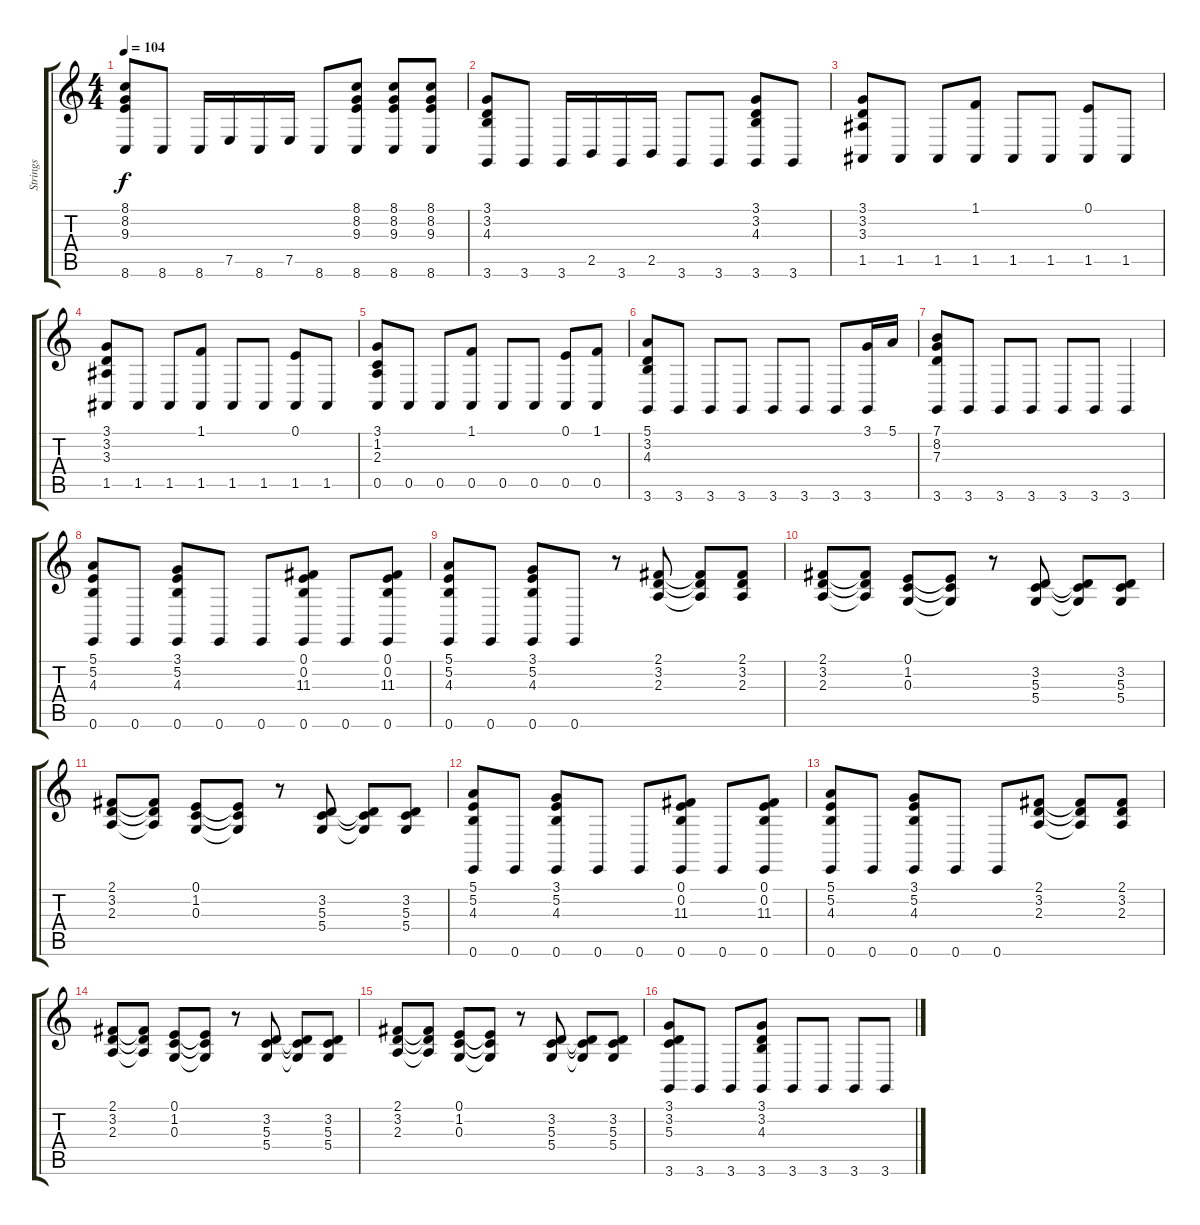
\track ("Strings" "Strings") {instrument synthstrings1}
\staff {score tabs}
\tuning (E4 B3 G3 D3 A2 E2) {hide}
\ts (4 4)
\tempo 104
\clef g2
\ks c
(8.1 8.2 9.3 8.6).8{dy f} 8.6.8 8.6.16 7.5.16 8.6.16 7.5.16 8.6.8 (8.1 8.2 9.3 8.6).8 (8.1 8.2 9.3 8.6).8 (8.1 8.2 9.3 8.6).8 |
(3.1 3.2 4.3 3.6).8 3.6.8 3.6.16 2.5.16 3.6.16 2.5.16 3.6.8 3.6.8 (3.1 3.2 4.3 3.6).8 3.6.8 |
(3.1 3.2 3.3 1.5).8 1.5.8 1.5.8 (1.1 1.5).8 1.5.8 1.5.8 (0.1 1.5).8 1.5.8 |
(3.1 3.2 3.3 1.5).8 1.5.8 1.5.8 (1.1 1.5).8 1.5.8 1.5.8 (0.1 1.5).8 1.5.8 |
(3.1 1.2 2.3 0.5).8 0.5.8 0.5.8 (1.1 0.5).8 0.5.8 0.5.8 (0.1 0.5).8 (1.1 0.5).8 |
(5.1 3.2 4.3 3.6).8 3.6.8 3.6.8 3.6.8 3.6.8 3.6.8 3.6.8 (3.1 3.6).16 5.1.16 |
(7.1 8.2 7.3 3.6).8 3.6.8 3.6.8 3.6.8 3.6.8 3.6.8 3.6.4 |
(5.1 5.2 4.3 0.6).8 0.6.8 (3.1 5.2 4.3 0.6).8 0.6.8 0.6.8 (0.1 0.2 11.3 0.6).8 0.6.8 (0.1 0.2 11.3 0.6).8 |
(5.1 5.2 4.3 0.6).8 0.6.8 (3.1 5.2 4.3 0.6).8 0.6.8 r.8 (2.1 3.2 2.3).8 (2.1{t} 3.2{t} 2.3{t}).8 (2.1 3.2 2.3).8 |
(2.1 3.2 2.3).8 (2.1{t} 3.2{t} 2.3{t}).8 (0.1 1.2 0.3).8 (0.1{t} 1.2{t} 0.3{t}).8 r.8 (3.2 5.3 5.4).8 (3.2{t} 5.3{t} 5.4{t}).8 (3.2 5.3 5.4).8 |
(2.1 3.2 2.3).8 (2.1{t} 3.2{t} 2.3{t}).8 (0.1 1.2 0.3).8 (0.1{t} 1.2{t} 0.3{t}).8 r.8 (3.2 5.3 5.4).8 (3.2{t} 5.3{t} 5.4{t}).8 (3.2 5.3 5.4).8 |
(5.1 5.2 4.3 0.6).8 0.6.8 (3.1 5.2 4.3 0.6).8 0.6.8 0.6.8 (0.1 0.2 11.3 0.6).8 0.6.8 (0.1 0.2 11.3 0.6).8 |
(5.1 5.2 4.3 0.6).8 0.6.8 (3.1 5.2 4.3 0.6).8 0.6.8 0.6.8 (2.1 3.2 2.3).8 (2.1{t} 3.2{t} 2.3{t}).8 (2.1 3.2 2.3).8 |
(2.1 3.2 2.3).8 (2.1{t} 3.2{t} 2.3{t}).8 (0.1 1.2 0.3).8 (0.1{t} 1.2{t} 0.3{t}).8 r.8 (3.2 5.3 5.4).8 (3.2{t} 5.3{t} 5.4{t}).8 (3.2 5.3 5.4).8 |
(2.1 3.2 2.3).8 (2.1{t} 3.2{t} 2.3{t}).8 (0.1 1.2 0.3).8 (0.1{t} 1.2{t} 0.3{t}).8 r.8 (3.2 5.3 5.4).8 (3.2{t} 5.3{t} 5.4{t}).8 (3.2 5.3 5.4).8 |
(3.1 3.2 5.3 3.6).8 3.6.8 3.6.8 (3.1 3.2 4.3 3.6).8 3.6.8 3.6.8 3.6.8 3.6.8
